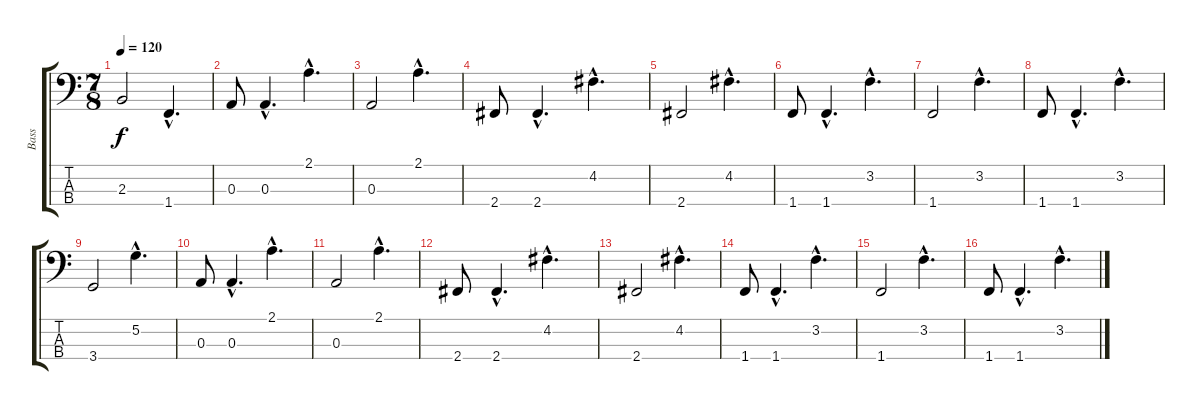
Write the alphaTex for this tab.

\track ("Bass" "Bass") {instrument electricbassfinger}
\staff {score tabs}
\tuning (G2 D2 A1 E1) {hide}
\ts (7 8)
\tempo 120
\clef f4
\ks c
2.3.2{dy f} 1.4{hac}.4{d} |
0.3.8 0.3{hac}.4{d} 2.1{hac}.4{d} |
0.3.2 2.1{hac}.4{d} |
2.4.8 2.4{hac}.4{d} 4.2{hac}.4{d} |
2.4.2 4.2{hac}.4{d} |
1.4.8 1.4{hac}.4{d} 3.2{hac}.4{d} |
1.4.2 3.2{hac}.4{d} |
1.4.8 1.4{hac}.4{d} 3.2{hac}.4{d} |
3.4.2 5.2{hac}.4{d} |
0.3.8 0.3{hac}.4{d} 2.1{hac}.4{d} |
0.3.2 2.1{hac}.4{d} |
2.4.8 2.4{hac}.4{d} 4.2{hac}.4{d} |
2.4.2 4.2{hac}.4{d} |
1.4.8 1.4{hac}.4{d} 3.2{hac}.4{d} |
1.4.2 3.2{hac}.4{d} |
1.4.8 1.4{hac}.4{d} 3.2{hac}.4{d}
